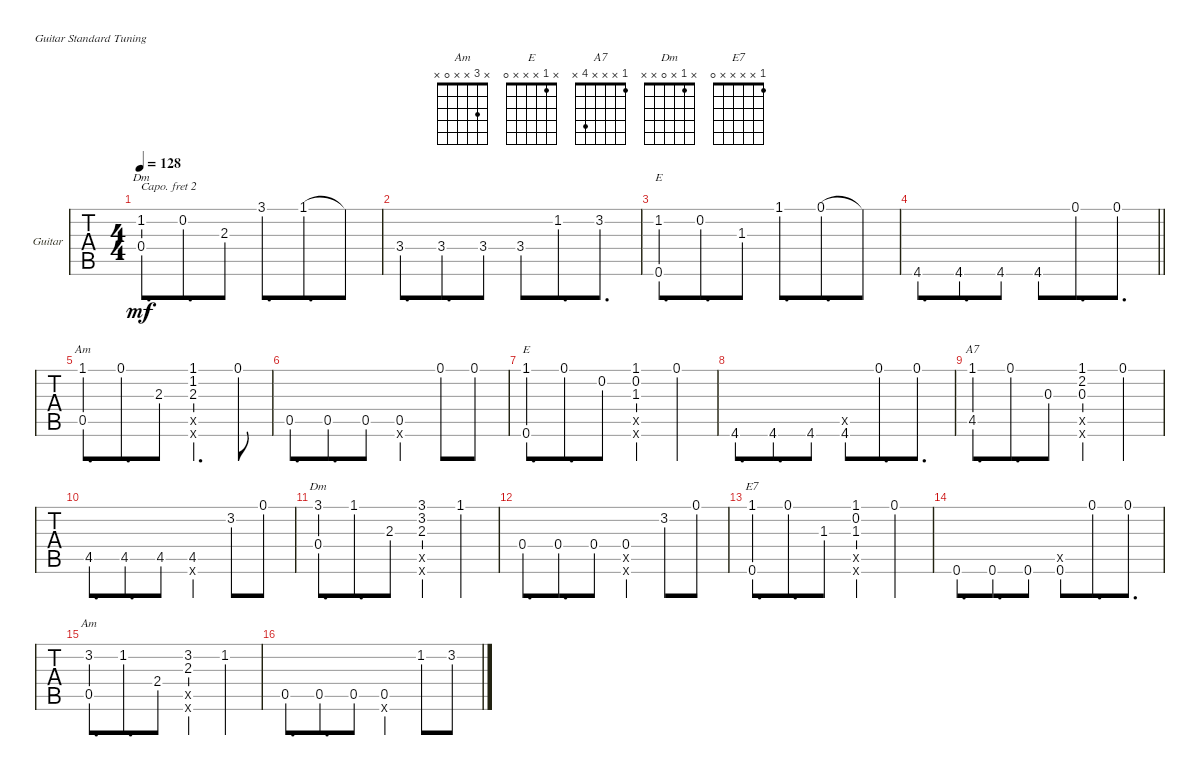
\bracketExtendMode groupsimilarinstruments
\firstSystemTrackNameOrientation horizontal
\otherSystemsTrackNameOrientation horizontal
\track ("" "Guitar") {instrument acousticguitarsteel}
\staff {tabs}
\capo 2
\tuning (E4 B3 G3 D3 A2 E2)
\chord ("Am" 1 x x x 0 x)
\chord ("E" 1 x x x x 0)
\chord ("A7" 1 x x x 4 x)
\chord ("Dm" 3 x x 0 x x)
\chord ("Am" x 3 x x 0 x)
\chord ("Dm" x 1 x 0 x x)
\chord ("E" x 1 x x x 0)
\chord ("E7" 1 x x x x 0)
\ts (4 4)
\tempo 128
\clef g2
\ks c
(1.2 0.4).8{d ch "Dm" dy mf beam merge} 0.2.8{d beam merge} 2.3.8 3.1.8{d beam merge} 1.1.8{d beam merge} 1.1{t}.8 |
3.4.8{d beam merge} 3.4.8{d beam merge} 3.4.8 3.4.8 1.2.8{d beam merge} 3.2.8{d} |
(1.2 0.6).8{d ch "E" beam merge} 0.2.8{d beam merge} 1.3.8 1.1.8{d beam merge} 0.1.8{d beam merge} 0.1{t}.8 |
\barLineRight lightlight
4.6.8{d beam merge} 4.6.8{d beam merge} 4.6.8 4.6.8 0.1.8{d beam merge} 0.1.8{d} |
(1.1 0.5).8{d ch "Am" beam merge} 0.1.8{d beam merge} 2.3.8 (1.1 0.5{x} 0.6{x} 1.2 2.3).4{d} 0.1.8 |
0.5.8{d beam merge} 0.5.8{d beam merge} 0.5.8 (0.5 0.6{x}).4 0.1.8{beam merge} 0.1.8 |
(1.1 0.6).8{d ch "E" beam merge} 0.1.8{d beam merge} 0.2.8 (1.1 0.6{x} 0.5{x} 0.2 1.3).4 0.1.4 |
4.6.8{d beam merge} 4.6.8{d beam merge} 4.6.8 (4.6 0.5{x}).8 0.1.8{d beam merge} 0.1.8{d} |
(1.1 4.5).8{d ch "A7" beam merge} 0.1.8{d beam merge} 0.3.8 (1.1 2.2 0.3 0.5{x} 0.6{x}).4 0.1.4 |
4.5.8{d beam merge} 4.5.8{d beam merge} 4.5.8 (4.5 0.6{x}).4 3.2.8{beam merge} 0.1.8 |
(3.1 0.4).8{d ch "Dm" beam merge} 1.1.8{d beam merge} 2.3.8 (3.1 0.6{x} 0.5{x} 2.3 3.2).4 1.1.4 |
0.4.8{d beam merge} 0.4.8{d beam merge} 0.4.8 (0.4 0.5{x} 0.6{x}).4 3.2.8{beam merge} 0.1.8 |
(1.1 0.6).8{d ch "E7" beam merge} 0.1.8{d beam merge} 1.3.8 (1.1 0.5{x} 0.6{x} 1.3 0.2).4 0.1.4 |
0.6.8{d beam merge} 0.6.8{d beam merge} 0.6.8 (0.6 0.5{x}).8 0.1.8{d beam merge} 0.1.8{d} |
(3.2 0.5).8{d ch "Am" beam merge} 1.2.8{d beam merge} 2.4.8 (3.2 2.3 0.5{x} 0.6{x}).4 1.2.4 |
0.5.8{d beam merge} 0.5.8{d beam merge} 0.5.8 (0.5 0.6{x}).4 1.2.8{beam merge} 3.2.8
